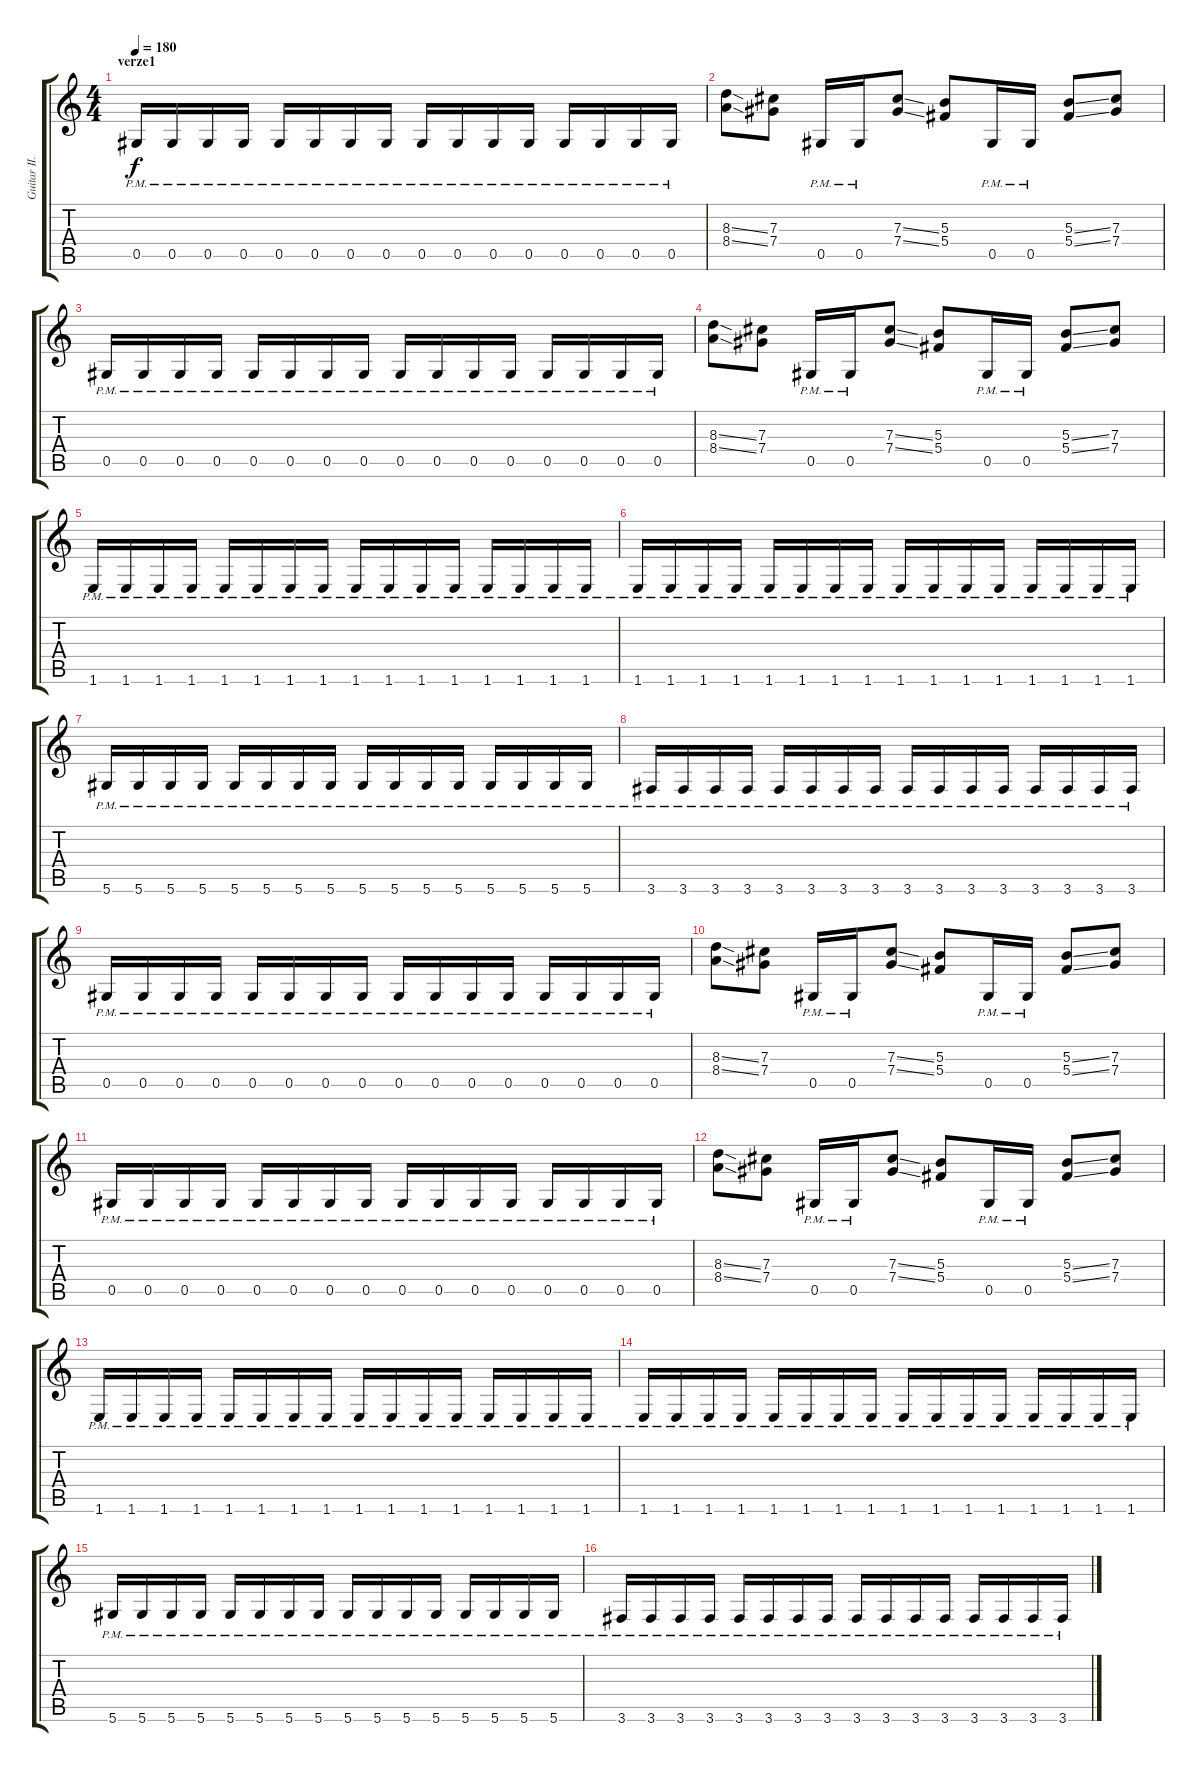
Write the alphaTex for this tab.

\track ("Guitar II." "Guitar II.") {instrument overdrivenguitar}
\staff {score tabs}
\tuning (Eb4 Bb3 Gb3 Db3 Ab2 Eb2) {hide}
\ts (4 4)
\section ("" "verze1")
\tempo 180
\clef g2
\ks c
0.5{pm}.16{dy f} 0.5{pm}.16 0.5{pm}.16 0.5{pm}.16 0.5{pm}.16 0.5{pm}.16 0.5{pm}.16 0.5{pm}.16 0.5{pm}.16 0.5{pm}.16 0.5{pm}.16 0.5{pm}.16 0.5{pm}.16 0.5{pm}.16 0.5{pm}.16 0.5{pm}.16 |
(8.3{ss} 8.4{ss}).8 (7.3 7.4).8 0.5{pm}.16 0.5{pm}.16 (7.3{ss} 7.4{ss}).8 (5.3 5.4).8 0.5{pm}.16 0.5{pm}.16 (5.3{ss} 5.4{ss}).8 (7.3 7.4).8 |
0.5{pm}.16 0.5{pm}.16 0.5{pm}.16 0.5{pm}.16 0.5{pm}.16 0.5{pm}.16 0.5{pm}.16 0.5{pm}.16 0.5{pm}.16 0.5{pm}.16 0.5{pm}.16 0.5{pm}.16 0.5{pm}.16 0.5{pm}.16 0.5{pm}.16 0.5{pm}.16 |
(8.3{ss} 8.4{ss}).8 (7.3 7.4).8 0.5{pm}.16 0.5{pm}.16 (7.3{ss} 7.4{ss}).8 (5.3 5.4).8 0.5{pm}.16 0.5{pm}.16 (5.3{ss} 5.4{ss}).8 (7.3 7.4).8 |
1.6{pm}.16 1.6{pm}.16 1.6{pm}.16 1.6{pm}.16 1.6{pm}.16 1.6{pm}.16 1.6{pm}.16 1.6{pm}.16 1.6{pm}.16 1.6{pm}.16 1.6{pm}.16 1.6{pm}.16 1.6{pm}.16 1.6{pm}.16 1.6{pm}.16 1.6{pm}.16 |
1.6{pm}.16 1.6{pm}.16 1.6{pm}.16 1.6{pm}.16 1.6{pm}.16 1.6{pm}.16 1.6{pm}.16 1.6{pm}.16 1.6{pm}.16 1.6{pm}.16 1.6{pm}.16 1.6{pm}.16 1.6{pm}.16 1.6{pm}.16 1.6{pm}.16 1.6{pm}.16 |
5.6{pm}.16 5.6{pm}.16 5.6{pm}.16 5.6{pm}.16 5.6{pm}.16 5.6{pm}.16 5.6{pm}.16 5.6{pm}.16 5.6{pm}.16 5.6{pm}.16 5.6{pm}.16 5.6{pm}.16 5.6{pm}.16 5.6{pm}.16 5.6{pm}.16 5.6{pm}.16 |
3.6{pm}.16 3.6{pm}.16 3.6{pm}.16 3.6{pm}.16 3.6{pm}.16 3.6{pm}.16 3.6{pm}.16 3.6{pm}.16 3.6{pm}.16 3.6{pm}.16 3.6{pm}.16 3.6{pm}.16 3.6{pm}.16 3.6{pm}.16 3.6{pm}.16 3.6{pm}.16 |
0.5{pm}.16 0.5{pm}.16 0.5{pm}.16 0.5{pm}.16 0.5{pm}.16 0.5{pm}.16 0.5{pm}.16 0.5{pm}.16 0.5{pm}.16 0.5{pm}.16 0.5{pm}.16 0.5{pm}.16 0.5{pm}.16 0.5{pm}.16 0.5{pm}.16 0.5{pm}.16 |
(8.3{ss} 8.4{ss}).8 (7.3 7.4).8 0.5{pm}.16 0.5{pm}.16 (7.3{ss} 7.4{ss}).8 (5.3 5.4).8 0.5{pm}.16 0.5{pm}.16 (5.3{ss} 5.4{ss}).8 (7.3 7.4).8 |
0.5{pm}.16 0.5{pm}.16 0.5{pm}.16 0.5{pm}.16 0.5{pm}.16 0.5{pm}.16 0.5{pm}.16 0.5{pm}.16 0.5{pm}.16 0.5{pm}.16 0.5{pm}.16 0.5{pm}.16 0.5{pm}.16 0.5{pm}.16 0.5{pm}.16 0.5{pm}.16 |
(8.3{ss} 8.4{ss}).8 (7.3 7.4).8 0.5{pm}.16 0.5{pm}.16 (7.3{ss} 7.4{ss}).8 (5.3 5.4).8 0.5{pm}.16 0.5{pm}.16 (5.3{ss} 5.4{ss}).8 (7.3 7.4).8 |
1.6{pm}.16 1.6{pm}.16 1.6{pm}.16 1.6{pm}.16 1.6{pm}.16 1.6{pm}.16 1.6{pm}.16 1.6{pm}.16 1.6{pm}.16 1.6{pm}.16 1.6{pm}.16 1.6{pm}.16 1.6{pm}.16 1.6{pm}.16 1.6{pm}.16 1.6{pm}.16 |
1.6{pm}.16 1.6{pm}.16 1.6{pm}.16 1.6{pm}.16 1.6{pm}.16 1.6{pm}.16 1.6{pm}.16 1.6{pm}.16 1.6{pm}.16 1.6{pm}.16 1.6{pm}.16 1.6{pm}.16 1.6{pm}.16 1.6{pm}.16 1.6{pm}.16 1.6{pm}.16 |
5.6{pm}.16 5.6{pm}.16 5.6{pm}.16 5.6{pm}.16 5.6{pm}.16 5.6{pm}.16 5.6{pm}.16 5.6{pm}.16 5.6{pm}.16 5.6{pm}.16 5.6{pm}.16 5.6{pm}.16 5.6{pm}.16 5.6{pm}.16 5.6{pm}.16 5.6{pm}.16 |
3.6{pm}.16 3.6{pm}.16 3.6{pm}.16 3.6{pm}.16 3.6{pm}.16 3.6{pm}.16 3.6{pm}.16 3.6{pm}.16 3.6{pm}.16 3.6{pm}.16 3.6{pm}.16 3.6{pm}.16 3.6{pm}.16 3.6{pm}.16 3.6{pm}.16 3.6{pm}.16
